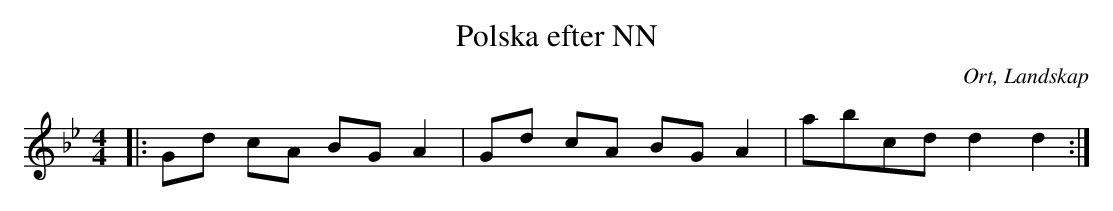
X:1
T:Polska efter NN
O:Ort, Landskap
M:4/4
L:1/8
K:Gm
|: Gd cA BG A2 | Gd cA BG A2 | abcd d2 d2 :|
